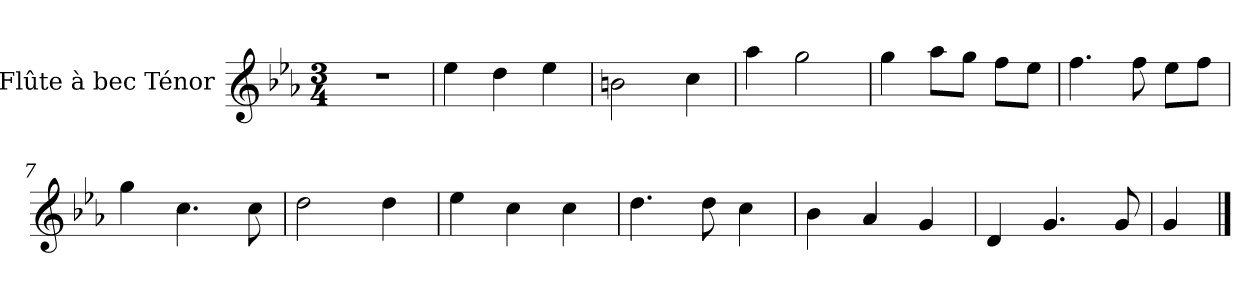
**kern
*part1
*staff1
*I"Flûte à bec Ténor
*I'Fl. bc. T.
*clefG2
*k[b-e-a-]
*M3/4
=1
2.r
=2
4ee-i\
4dd\
4ee-i\
=3
2bn\
4cc\
=4
4aa-i\
2gg\
=5
4gg\
8aa-i\L
8gg\J
8ff\L
8ee-i\J
=6
4.ff\
8ff\
8ee-i\L
8ff\J
=7
4gg\
4.cc\
8cc\
=8
2dd\
4dd\
=9
4ee-i\
4cc\
4cc\
!!LO:LB:g=z
=10
4.dd\
8dd\
4cc\
=11
4b-i\
4a-i/
4g/
=12
4d/
4.g/
8g/
=13
4g/
==
*-
